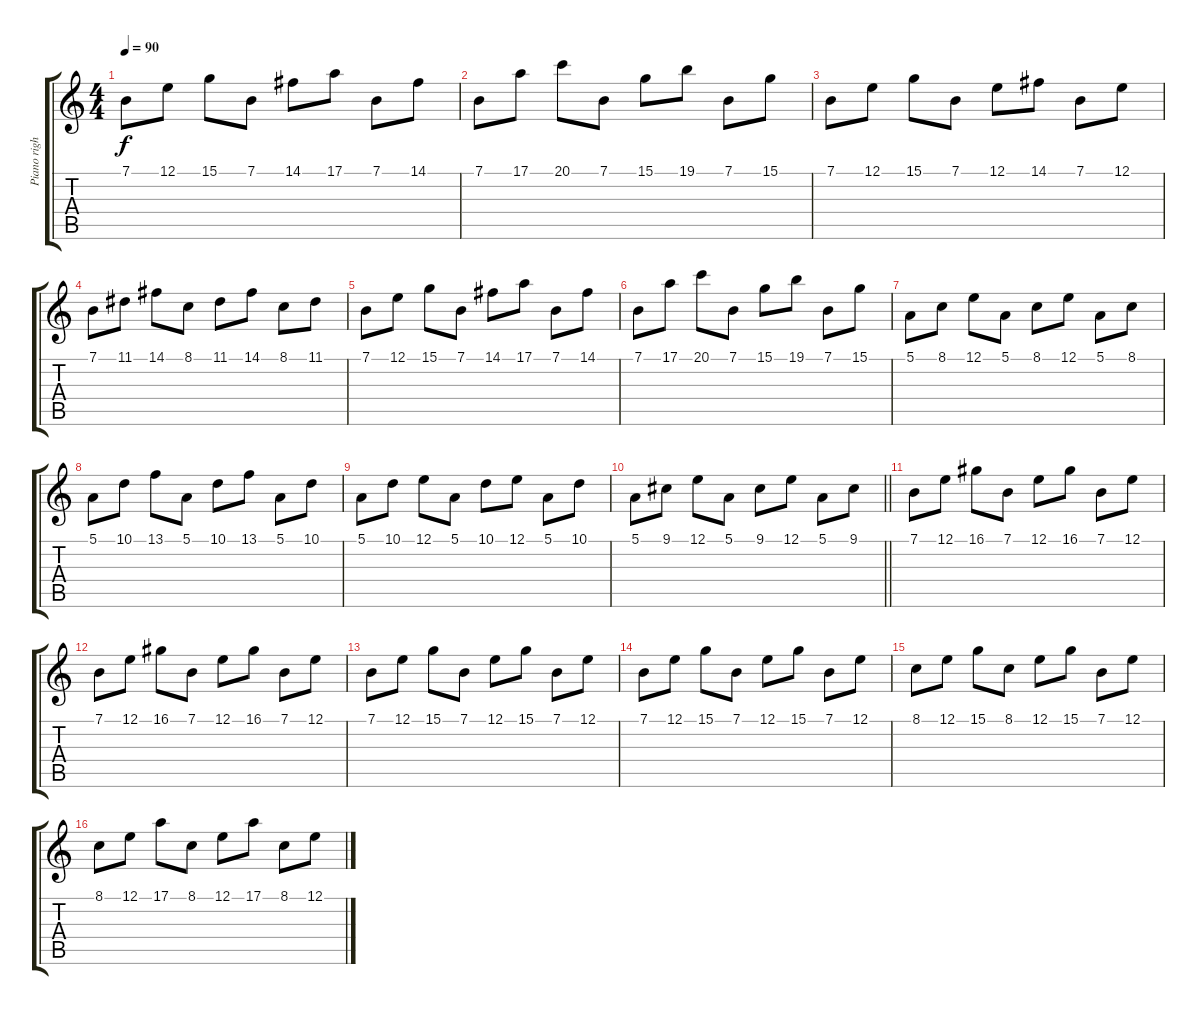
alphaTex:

\track ("Piano right" "Piano righ") {instrument acousticgrandpiano}
\staff {score tabs}
\tuning (E4 B3 G3 D3 A2 E2) {hide}
\ts (4 4)
\section ("" "")
\tempo 90
\clef g2
\ks c
7.1.8{dy f instrument acousticgrandpiano} 12.1.8 15.1.8 7.1.8 14.1.8 17.1.8 7.1.8 14.1.8 |
7.1.8 17.1.8 20.1.8 7.1.8 15.1.8 19.1.8 7.1.8 15.1.8 |
7.1.8 12.1.8 15.1.8 7.1.8 12.1.8 14.1.8 7.1.8 12.1.8 |
7.1.8 11.1.8 14.1.8 8.1.8 11.1.8 14.1.8 8.1.8 11.1.8 |
7.1.8 12.1.8 15.1.8 7.1.8 14.1.8 17.1.8 7.1.8 14.1.8 |
7.1.8 17.1.8 20.1.8 7.1.8 15.1.8 19.1.8 7.1.8 15.1.8 |
5.1.8 8.1.8 12.1.8 5.1.8 8.1.8 12.1.8 5.1.8 8.1.8 |
5.1.8 10.1.8 13.1.8 5.1.8 10.1.8 13.1.8 5.1.8 10.1.8 |
5.1.8 10.1.8 12.1.8 5.1.8 10.1.8 12.1.8 5.1.8 10.1.8 |
\barLineRight lightlight
5.1.8 9.1.8 12.1.8 5.1.8 9.1.8 12.1.8 5.1.8 9.1.8 |
\section ("" "")
7.1.8 12.1.8 16.1.8 7.1.8 12.1.8 16.1.8 7.1.8 12.1.8 |
7.1.8 12.1.8 16.1.8 7.1.8 12.1.8 16.1.8 7.1.8 12.1.8 |
7.1.8 12.1.8 15.1.8 7.1.8 12.1.8 15.1.8 7.1.8 12.1.8 |
7.1.8 12.1.8 15.1.8 7.1.8 12.1.8 15.1.8 7.1.8 12.1.8 |
8.1.8 12.1.8 15.1.8 8.1.8 12.1.8 15.1.8 7.1.8 12.1.8 |
8.1.8 12.1.8 17.1.8 8.1.8 12.1.8 17.1.8 8.1.8 12.1.8
